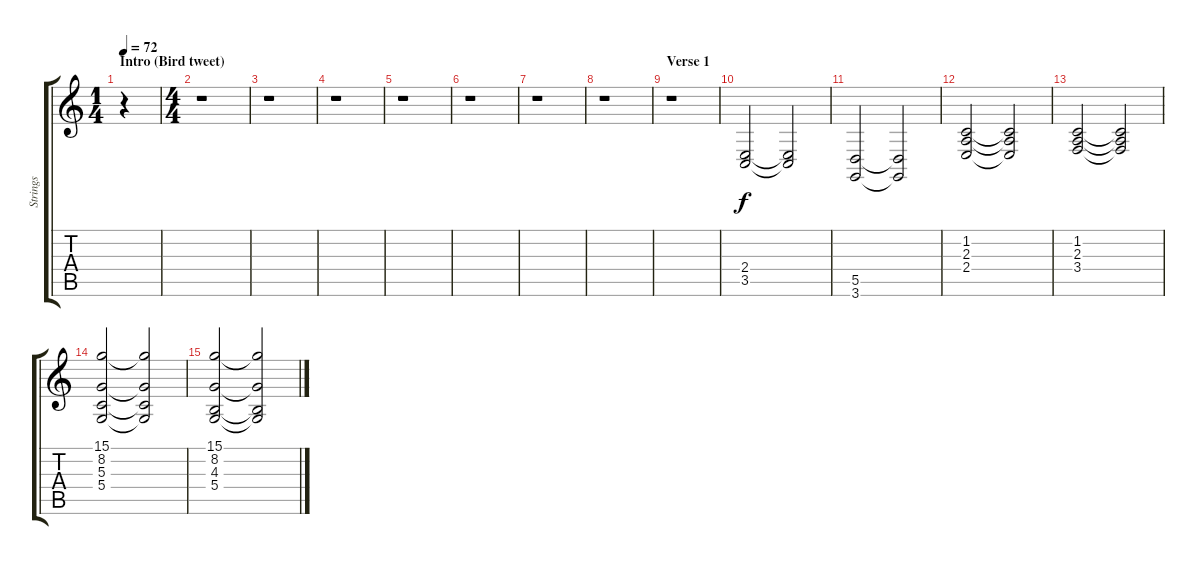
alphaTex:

\track ("Strings" "Strings") {instrument stringensemble1}
\staff {score tabs}
\tuning (E4 B3 G3 D3 A2 E2) {hide}
\ts (1 4)
\section ("" "Intro (Bird tweet)")
\tempo 72
\clef g2
\ks c
r.4{dy f instrument stringensemble1} |
\ts (4 4)
r.1 |
r.1 |
r.1 |
r.1 |
r.1 |
r.1 |
r.1 |
\section ("" "Verse 1")
r.1 |
(2.4 3.5).2{volume 12} (2.4{t} 3.5{t}).2{volume 6} |
(5.5 3.6).2{volume 12} (5.5{t} 3.6{t}).2{volume 6} |
(1.2 2.3 2.4).2{volume 12} (1.2{t} 2.3{t} 2.4{t}).2{volume 6} |
(1.2 2.3 3.4).2{volume 12} (1.2{t} 2.3{t} 3.4{t}).2{volume 3} |
(15.1 8.2 5.3 5.4).2{volume 12} (15.1{t} 8.2{t} 5.3{t} 5.4{t}).2{volume 6} |
(15.1 8.2 4.3 5.4).2{volume 12} (15.1{t} 8.2{t} 4.3{t} 5.4{t}).2{volume 0}
